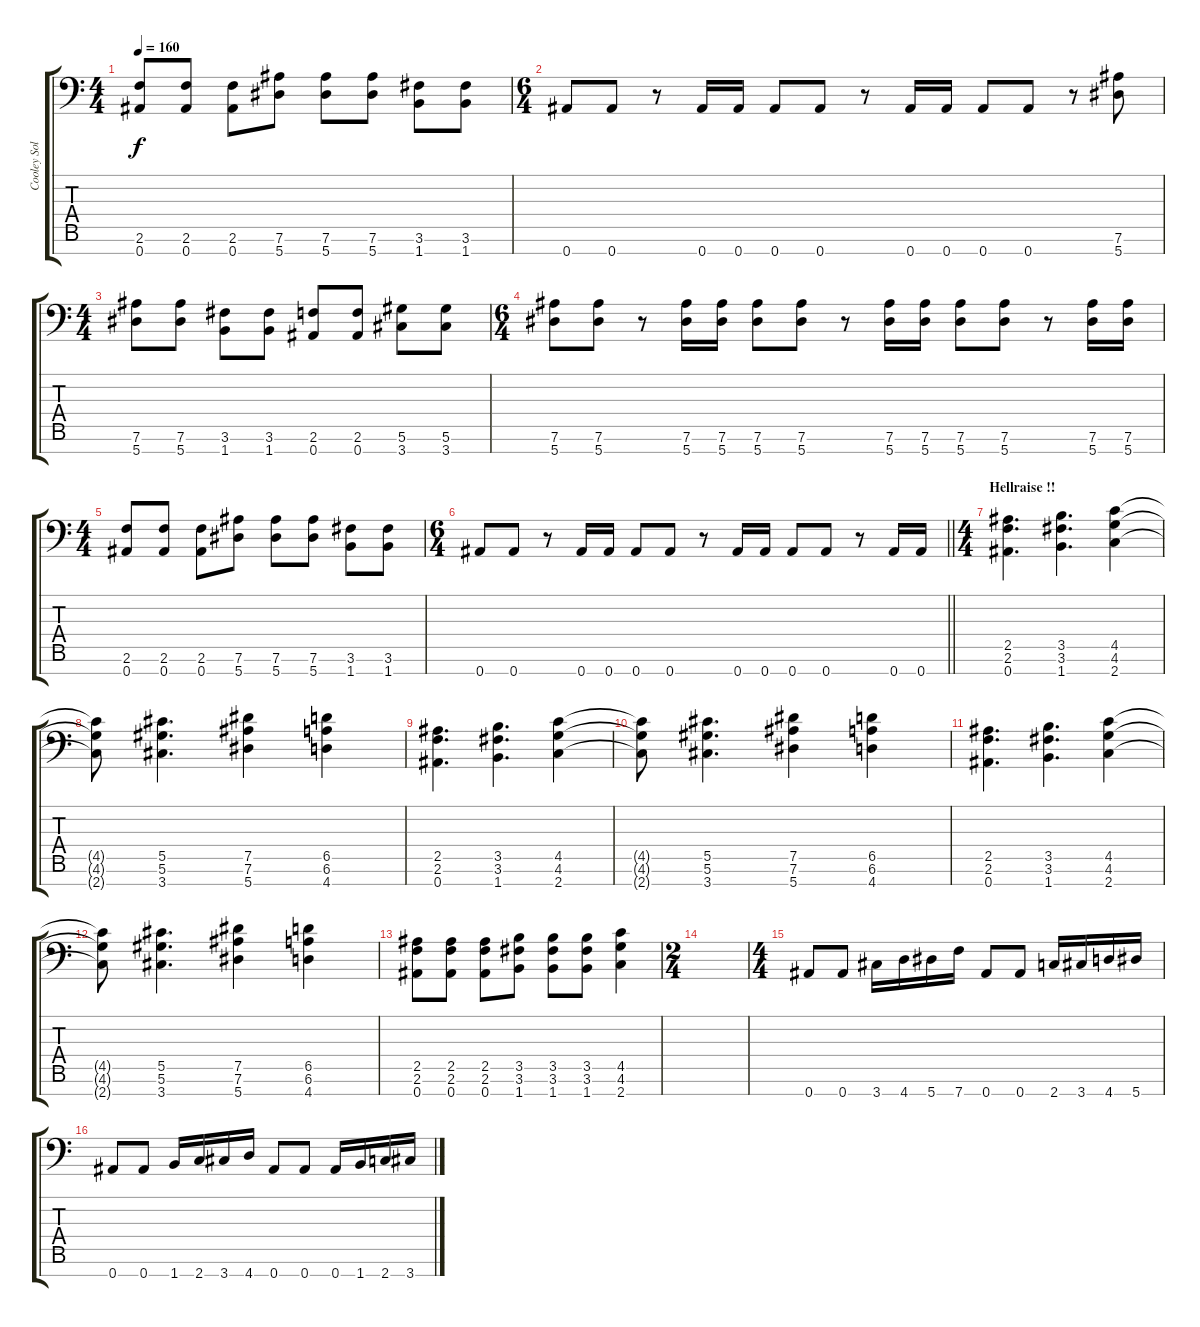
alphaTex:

\track ("Cooley Solo" "Cooley Sol") {instrument overdrivenguitar}
\staff {score tabs}
\tuning (Eb4 Bb3 Gb3 Db3 Ab2 Eb2 Bb1) {hide}
\ts (4 4)
\tempo 160
\clef f4
\ks c
(2.6 0.7).8{dy f} (2.6 0.7).8 (2.6 0.7).8 (7.6 5.7).8 (7.6 5.7).8 (7.6 5.7).8 (3.6 1.7).8 (3.6 1.7).8 |
\ts (6 4)
0.7.8 0.7.8 r.8 0.7.16 0.7.16 0.7.8 0.7.8 r.8 0.7.16 0.7.16 0.7.8 0.7.8 r.8 (7.6 5.7).8 |
\ts (4 4)
(7.6 5.7).8 (7.6 5.7).8 (3.6 1.7).8 (3.6 1.7).8 (2.6 0.7).8 (2.6 0.7).8 (5.6 3.7).8 (5.6 3.7).8 |
\ts (6 4)
(7.6 5.7).8 (7.6 5.7).8 r.8 (7.6 5.7).16 (7.6 5.7).16 (7.6 5.7).8 (7.6 5.7).8 r.8 (7.6 5.7).16 (7.6 5.7).16 (7.6 5.7).8 (7.6 5.7).8 r.8 (7.6 5.7).16 (7.6 5.7).16 |
\ts (4 4)
(2.6 0.7).8 (2.6 0.7).8 (2.6 0.7).8 (7.6 5.7).8 (7.6 5.7).8 (7.6 5.7).8 (3.6 1.7).8 (3.6 1.7).8 |
\ts (6 4)
\barLineRight lightlight
0.7.8 0.7.8 r.8 0.7.16 0.7.16 0.7.8 0.7.8 r.8 0.7.16 0.7.16 0.7.8 0.7.8 r.8 0.7.16 0.7.16 |
\ts (4 4)
\section ("" "Hellraise !!")
(2.5 2.6 0.7).4{d} (3.5 3.6 1.7).4{d} (4.5 4.6 2.7).4 |
(4.5{t} 4.6{t} 2.7{t}).8 (5.5 5.6 3.7).4{d} (7.5 7.6 5.7).4 (6.5 6.6 4.7).4 |
(2.5 2.6 0.7).4{d} (3.5 3.6 1.7).4{d} (4.5 4.6 2.7).4 |
(4.5{t} 4.6{t} 2.7{t}).8 (5.5 5.6 3.7).4{d} (7.5 7.6 5.7).4 (6.5 6.6 4.7).4 |
(2.5 2.6 0.7).4{d} (3.5 3.6 1.7).4{d} (4.5 4.6 2.7).4 |
(4.5{t} 4.6{t} 2.7{t}).8 (5.5 5.6 3.7).4{d} (7.5 7.6 5.7).4 (6.5 6.6 4.7).4 |
(2.5 2.6 0.7).8 (2.5 2.6 0.7).8 (2.5 2.6 0.7).8 (3.5 3.6 1.7).8 (3.5 3.6 1.7).8 (3.5 3.6 1.7).8 (4.5 4.6 2.7).4 |
\ts (2 4)
|
\ts (4 4)
0.7.8 0.7.8 3.7.16 4.7.16 5.7.16 7.7.16 0.7.8 0.7.8 2.7.16 3.7.16 4.7.16 5.7.16 |
0.7.8 0.7.8 1.7.16 2.7.16 3.7.16 4.7.16 0.7.8 0.7.8 0.7.16 1.7.16 2.7.16 3.7.16
